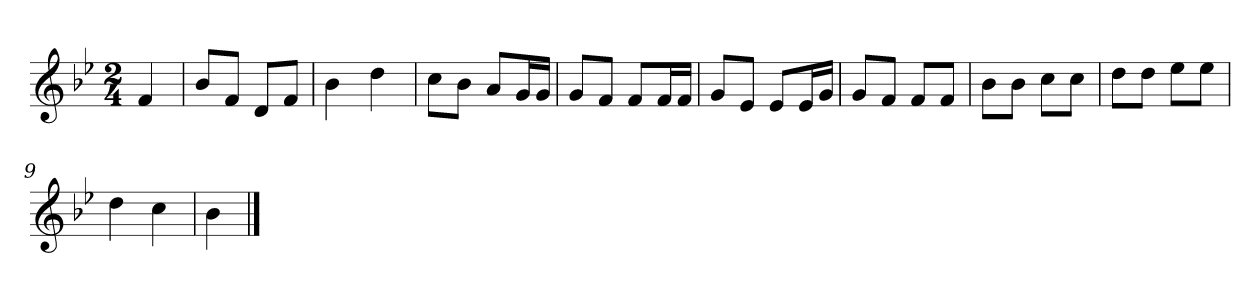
**kern
*part1
*staff1
*k[b-e-]
*M2/4
*MM120
=
4f
=1
8b-L
8fJ
8dL
8fJ
=2
4b-
4dd
=3
8ccL
8b-J
8aL
16gL
16gJJ
=4
8gL
8fJ
8fL
16fL
16fJJ
=5
8gL
8e-J
8e-L
16e-L
16gJJ
=6
8gL
8fJ
8fL
8fJ
=7
8b-L
8b-J
8ccL
8ccJ
=8
8ddL
8ddJ
8ee-L
8ee-J
=9
4dd
4cc
=10
4b-
==
*-
